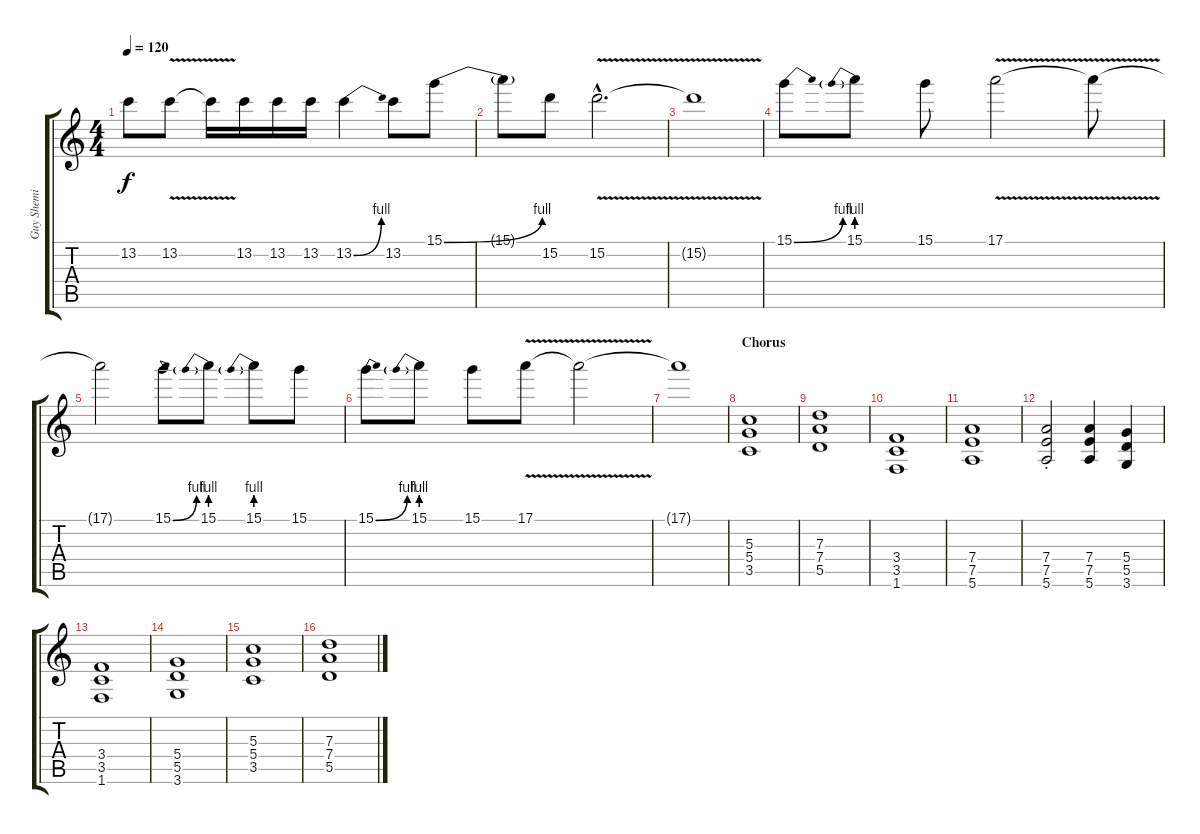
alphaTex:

\track ("Guy Shemi (Lead Guitar)" "Guy Shemi ") {instrument distortionguitar}
\staff {score tabs}
\tuning (E4 B3 G3 D3 A2 E2) {hide}
\ts (4 4)
\tempo 120
\clef g2
\ks c
13.2.8{dy f} 13.2{v}.8 13.2{t}.16 13.2.16 13.2.16 13.2.16 13.2{be (bend 0 0 60 4)}.4 13.2.8 15.1{be (bend 0 0 60 4)}.8 |
15.1{t}.8 15.2.8 15.2{v hac}.2{d} |
15.2{t}.1 |
15.1{be (bend 0 0 60 4)}.8 15.1{be (prebend 0 4 60 4)}.8 15.1.8 17.1{v}.2 17.1{t}.8 |
17.1{t}.2 15.1{be (bend 0 0 60 4)}.8 15.1{be (prebend 0 4 60 4)}.8 15.1{be (prebend 0 4 60 4)}.8 15.1.8 |
15.1{be (bend 0 0 60 4)}.8 15.1{be (prebend 0 4 60 4)}.8 15.1.8 17.1{v}.8 17.1{t}.2 |
17.1{t}.1 |
\section ("" "Chorus")
(5.3 5.4 3.5).1{volume 13 instrument overdrivenguitar} |
(7.3 7.4 5.5).1 |
(3.4 3.5 1.6).1 |
(7.4 7.5 5.6).1 |
(7.4{st} 7.5{st} 5.6{st}).2 (7.4 7.5 5.6).4 (5.4 5.5 3.6).4 |
(3.4 3.5 1.6).1 |
(5.4 5.5 3.6).1 |
(5.3 5.4 3.5).1 |
(7.3 7.4 5.5).1
